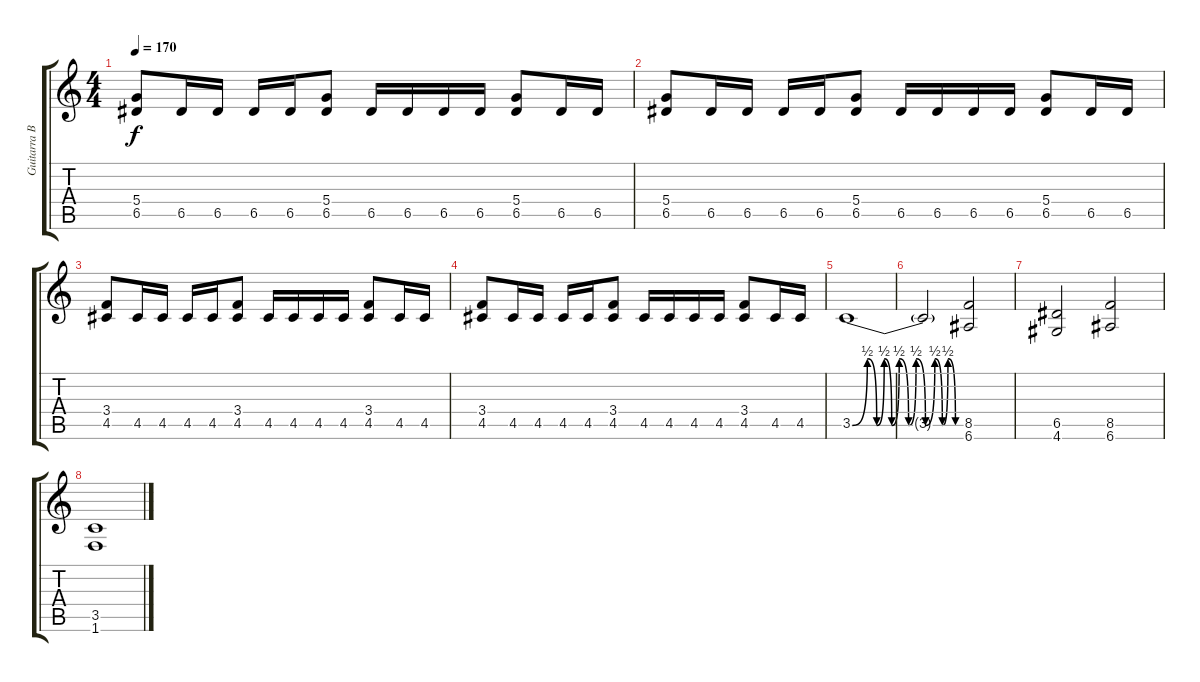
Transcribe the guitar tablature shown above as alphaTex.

\track ("Guitarra Base" "Guitarra B") {instrument overdrivenguitar}
\staff {score tabs}
\tuning (E4 B3 G3 D3 A2 E2) {hide}
\ts (4 4)
\tempo 170
\clef g2
\ks c
(5.4 6.5).8{dy f} 6.5.16 6.5.16 6.5.16 6.5.16 (5.4 6.5).8 6.5.16 6.5.16 6.5.16 6.5.16 (5.4 6.5).8 6.5.16 6.5.16 |
(5.4 6.5).8 6.5.16 6.5.16 6.5.16 6.5.16 (5.4 6.5).8 6.5.16 6.5.16 6.5.16 6.5.16 (5.4 6.5).8 6.5.16 6.5.16 |
(3.4 4.5).8 4.5.16 4.5.16 4.5.16 4.5.16 (3.4 4.5).8 4.5.16 4.5.16 4.5.16 4.5.16 (3.4 4.5).8 4.5.16 4.5.16 |
(3.4 4.5).8 4.5.16 4.5.16 4.5.16 4.5.16 (3.4 4.5).8 4.5.16 4.5.16 4.5.16 4.5.16 (3.4 4.5).8 4.5.16 4.5.16 |
3.5{be (custom 0 0 8 2 13 0 17 2 21 0 25 2 30 0 34 2 39 0 44 2 48 0 51 2 55 0 60 0)}.1 |
3.5{t}.2 (8.5 6.6).2 |
(6.5 4.6).2 (8.5 6.6).2 |
(3.5 1.6).1
